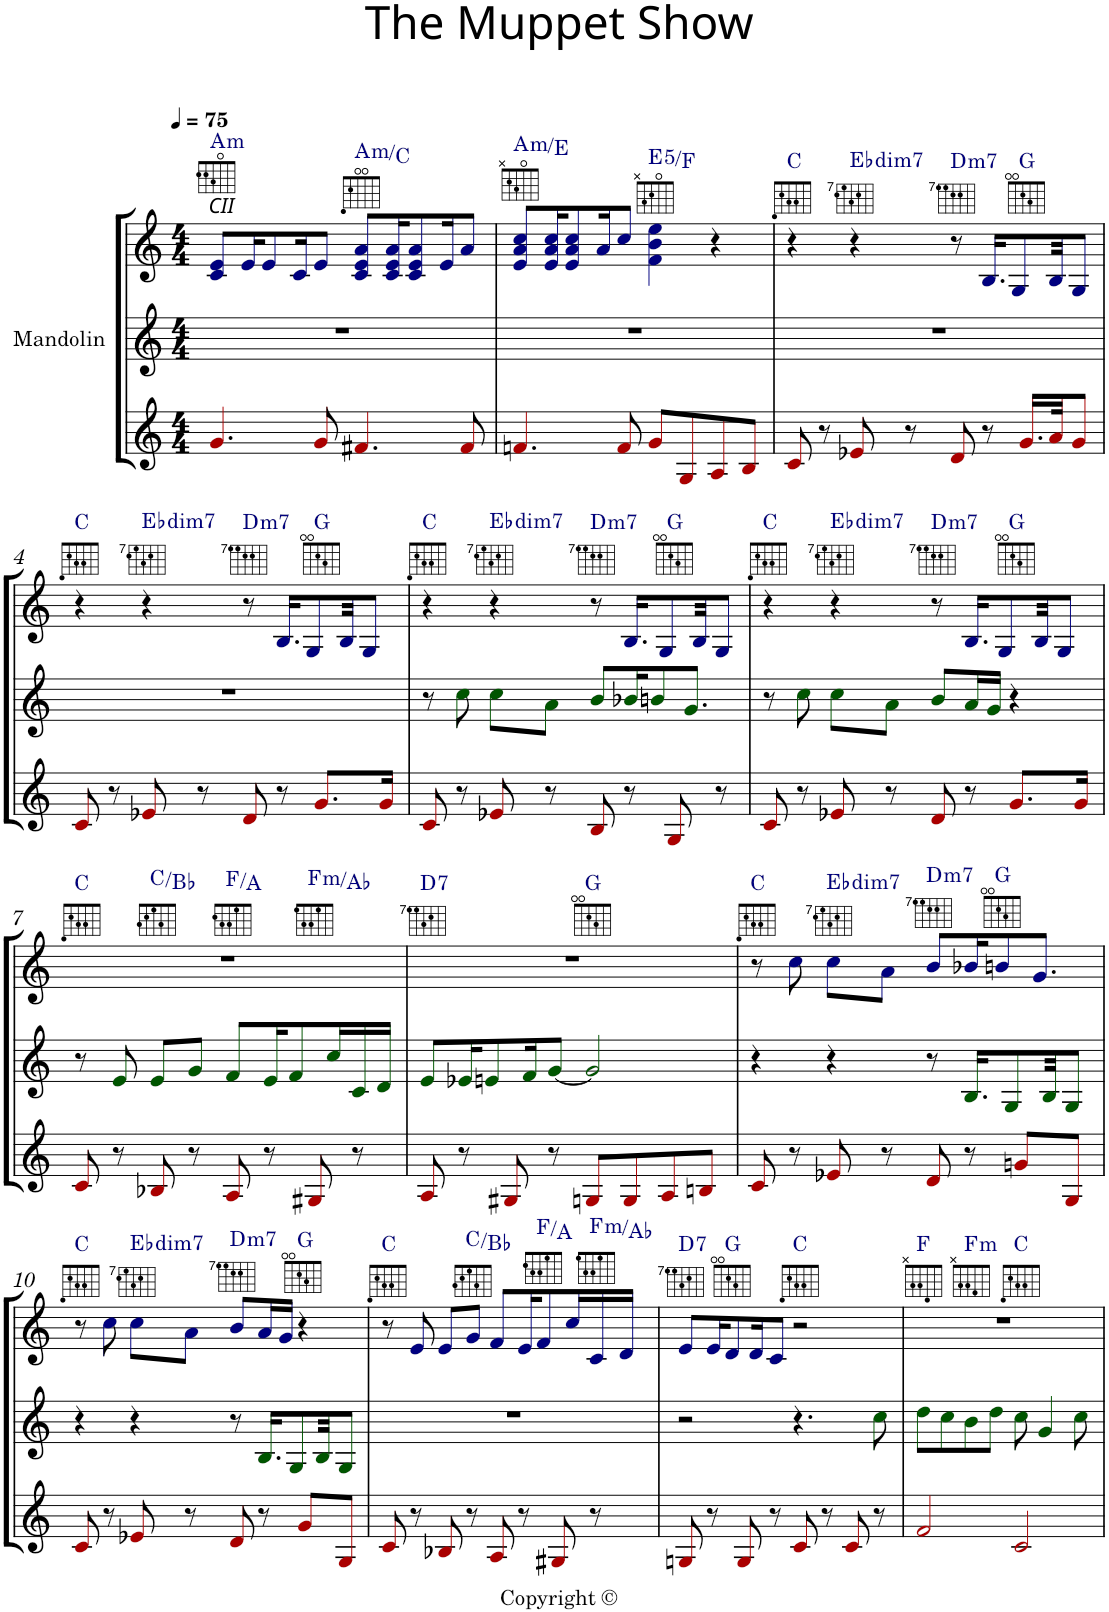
**kern	**kern	**kern	**harte
*part3	*part2	*part1	*part1
*staff3	*staff2	*staff1	*
*I"P3	*I"Mandolin	*I"P1	*
*clefG2	*clefG2	*clefG2	*
*k[]	*k[]	*k[]	*
*M4/4	*M4/4	*M4/4	*
*MM75	*MM75	*MM75	*
=1	=1	=1	=1
!	!	!LO:TX:a:i:t=CII	!LO:H:kt=m
4.gi/	1r	8cj/ 8ej/L	A:min
.	.	16ej/K	.
.	.	8ej/	.
.	.	16cj/K	.
8gi/	.	8ej/J	.
!	!	!	!LO:H:kt=m
4.f#Xi/	.	8cj/ 8ej/ 8aj/L	A:min/b3
.	.	16cj/ 16ej/ 16aj/K	.
.	.	8cj/ 8ej/ 8aj/	.
.	.	16ej/K	.
8f#i/	.	8aj/J	.
=2	=2	=2	=2
!	!	!	!LO:H:kt=m
4.fni/	1r	8ej/ 8aj/ 8ccj/L	A:min/5
.	.	16ej/ 16aj/ 16ccj/K	.
.	.	8ej/ 8aj/ 8ccj/	.
.	.	16aj/K	.
8fi/	.	8ccj/J	.
!	!	!	!LO:H:kt=5
8gi/L	.	4fj\ 4bj\ 4eej\	E:(1,5)/b2
8Gi/	.	.	.
8Ai/	.	4r	.
8Bi/J	.	.	.
=3	=3	=3	=3
*	*	*^	*
8ci/	1r	4r	2.ryy	C:maj
8r	.	.	.	.
!	!	!	!	!LO:H:kt=dim7
8e-Xi/	.	4r	.	Eb:dim7
8r	.	.	.	.
!	!	!	!	!LO:H:kt=m7
8di/	.	8r	.	D:min7
8r	.	16.Bj/KL	.	.
.	.	8Gj/	.	.
16.gi/LL	.	.	4ryy	G:maj
32ai/JK	.	32Bj/KK	.	.
8gi/J	.	8Gj/J	.	.
!!LO:LB:g=z	!!
=4	=4	=4	=4	=4
8ci/	1r	4r	2.ryy	C:maj
8r	.	.	.	.
!	!	!	!	!LO:H:kt=dim7
8e-Xi/	.	4r	.	Eb:dim7
8r	.	.	.	.
!	!	!	!	!LO:H:kt=m7
8di/	.	8r	.	D:min7
8r	.	16.Bj/KL	.	.
.	.	8Gj/	.	.
8.gi/L	.	.	4ryy	G:maj
.	.	32Bj/KK	.	.
.	.	8Gj/J	.	.
16gi/Jk	.	.	.	.
=5	=5	=5	=5	=5
8ci/	8r	4r	2.ryy	C:maj
8r	8ccZ\	.	.	.
!	!	!	!	!LO:H:kt=dim7
8e-Xi/	8ccZ\L	4r	.	Eb:dim7
8r	8aZ\J	.	.	.
!	!	!	!	!LO:H:kt=m7
8Bi/	8bZ/L	8r	.	D:min7
8r	16b-XZ/K	16.Bj/KL	.	.
.	8bnZ/	.	.	.
.	.	8Gj/	.	.
8Gi/	.	.	4ryy	G:maj
.	8.gZ/J	.	.	.
.	.	32Bj/KK	.	.
8r	.	8Gj/J	.	.
=6	=6	=6	=6	=6
8ci/	8r	4r	2.ryy	C:maj
8r	8ccZ\	.	.	.
!	!	!	!	!LO:H:kt=dim7
8e-Xi/	8ccZ\L	4r	.	Eb:dim7
8r	8aZ\J	.	.	.
!	!	!	!	!LO:H:kt=m7
8di/	8bZ/L	8r	.	D:min7
8r	16aZ/L	16.Bj/KL	.	.
.	16gZ/JJ	.	.	.
.	.	8Gj/	.	.
8.gi/L	4r	.	4ryy	G:maj
.	.	32Bj/KK	.	.
.	.	8Gj/J	.	.
16gi/Jk	.	.	.	.
!!LO:LB:g=z
=7	=7	=7	=7	=7
*	*	*^	*^	*
8ci/	8r	1r	4ryy	2ryy	2.ryy	C:maj
8r	8eZ/	.	.	.	.	.
8B-Xi/	8eZ/L	.	2.ryy	.	.	C:maj/b7
8r	8gZ/J	.	.	.	.	.
8Ai/	8fZ/L	.	.	2ryy	.	F:maj/3
8r	16eZ/K	.	.	.	.	.
.	8fZ/	.	.	.	.	.
!	!	!	!	!	!	!LO:H:kt=m
8G#Xi/	.	.	.	.	4ryy	F:min/b3
.	16ccZ/L	.	.	.	.	.
8r	16cZ/	.	.	.	.	.
.	16dZ/JJ	.	.	.	.	.
=8	=8	=8	=8	=8	=8	=8
!	!	!	!	!	!	!LO:H:kt=7
*	*	*	*v	*v	*v	*
8Ai/	8eZ/L	1r	2ryy	D:7
8r	16e-XZ/K	.	.	.
.	8enZ/	.	.	.
8G#Xi/	.	.	.	.
.	16fZ/K	.	.	.
8r	[8gZ/J	.	.	.
8Gni/L	2gZ/]	.	2ryy	G:maj
8Gi/	.	.	.	.
8Ai/	.	.	.	.
8Bni/J	.	.	.	.
*	*	*v	*v	*
=9	=9	=9	=9
8ci/	4r	8r	C:maj
8r	.	8ccj\	.
!	!	!	!LO:H:kt=dim7
8e-Xi/	4r	8ccj\L	Eb:dim7
8r	.	8aj\J	.
!	!	!	!LO:H:kt=m7
8di/	8r	8bj/L	D:min7
8r	16.BZ/KL	16b-Xj/K	.
.	.	8bnj/	G:maj
.	8GZ/	.	.
8gni/L	.	.	.
.	.	8.gj/J	.
.	32BZ/KK	.	.
8Gi/J	8GZ/J	.	.
!!LO:LB:g=z
=10	=10	=10	=10
8ci/	4r	8r	C:maj
8r	.	8ccj\	.
!	!	!	!LO:H:kt=dim7
8e-Xi/	4r	8ccj\L	Eb:dim7
8r	.	8aj\J	.
!	!	!	!LO:H:kt=m7
8di/	8r	8bj/L	D:min7
8r	16.BZ/KL	16aj/L	.
.	.	16gj/JJ	.
.	8GZ/	.	.
8gi/L	.	4r	G:maj
.	32BZ/KK	.	.
8Gi/J	8GZ/J	.	.
=11	=11	=11	=11
8ci/	1r	8r	C:maj
8r	.	8ej/	.
8B-Xi/	.	8ej/L	.
8r	.	8gj/J	C:maj/b7
8Ai/	.	8fj/L	.
8r	.	16ej/K	.
.	.	8fj/	F:maj/3
8G#Xi/	.	.	.
.	.	16ccj/L	.
!	!	!	!LO:H:kt=m
8r	.	16cj/	F:min/b3
.	.	16dj/JJ	.
=12	=12	=12	=12
!	!	!	!LO:H:kt=7
8Gni/	2r	8ej/L	D:7
8r	.	16ej/K	.
.	.	8dj/	G:maj
8Gi/	.	.	.
.	.	16dj/K	.
8r	.	8cj/J	.
8ci/	4.r	2r	C:maj
8r	.	.	.
8ci/	.	.	.
8r	8ccZ\	.	.
=13	=13	=13	=13
*	*	*^	*
*	*	*	*^	*
2fi/	8ddZ\L	1r	4ryy	2ryy	F:maj
.	8ccZ\	.	.	.	.
!	!	!	!	!	!LO:H:kt=m
.	8bZ\	.	2.ryy	.	F:min
.	8ddZ\J	.	.	.	.
2ci/	8ccZ\	.	.	2ryy	C:maj
.	4gZ/	.	.	.	.
.	8ccZ\	.	.	.	.
*	*	*v	*v	*v	*
=	=	=	=
*-	*-	*-	*-
